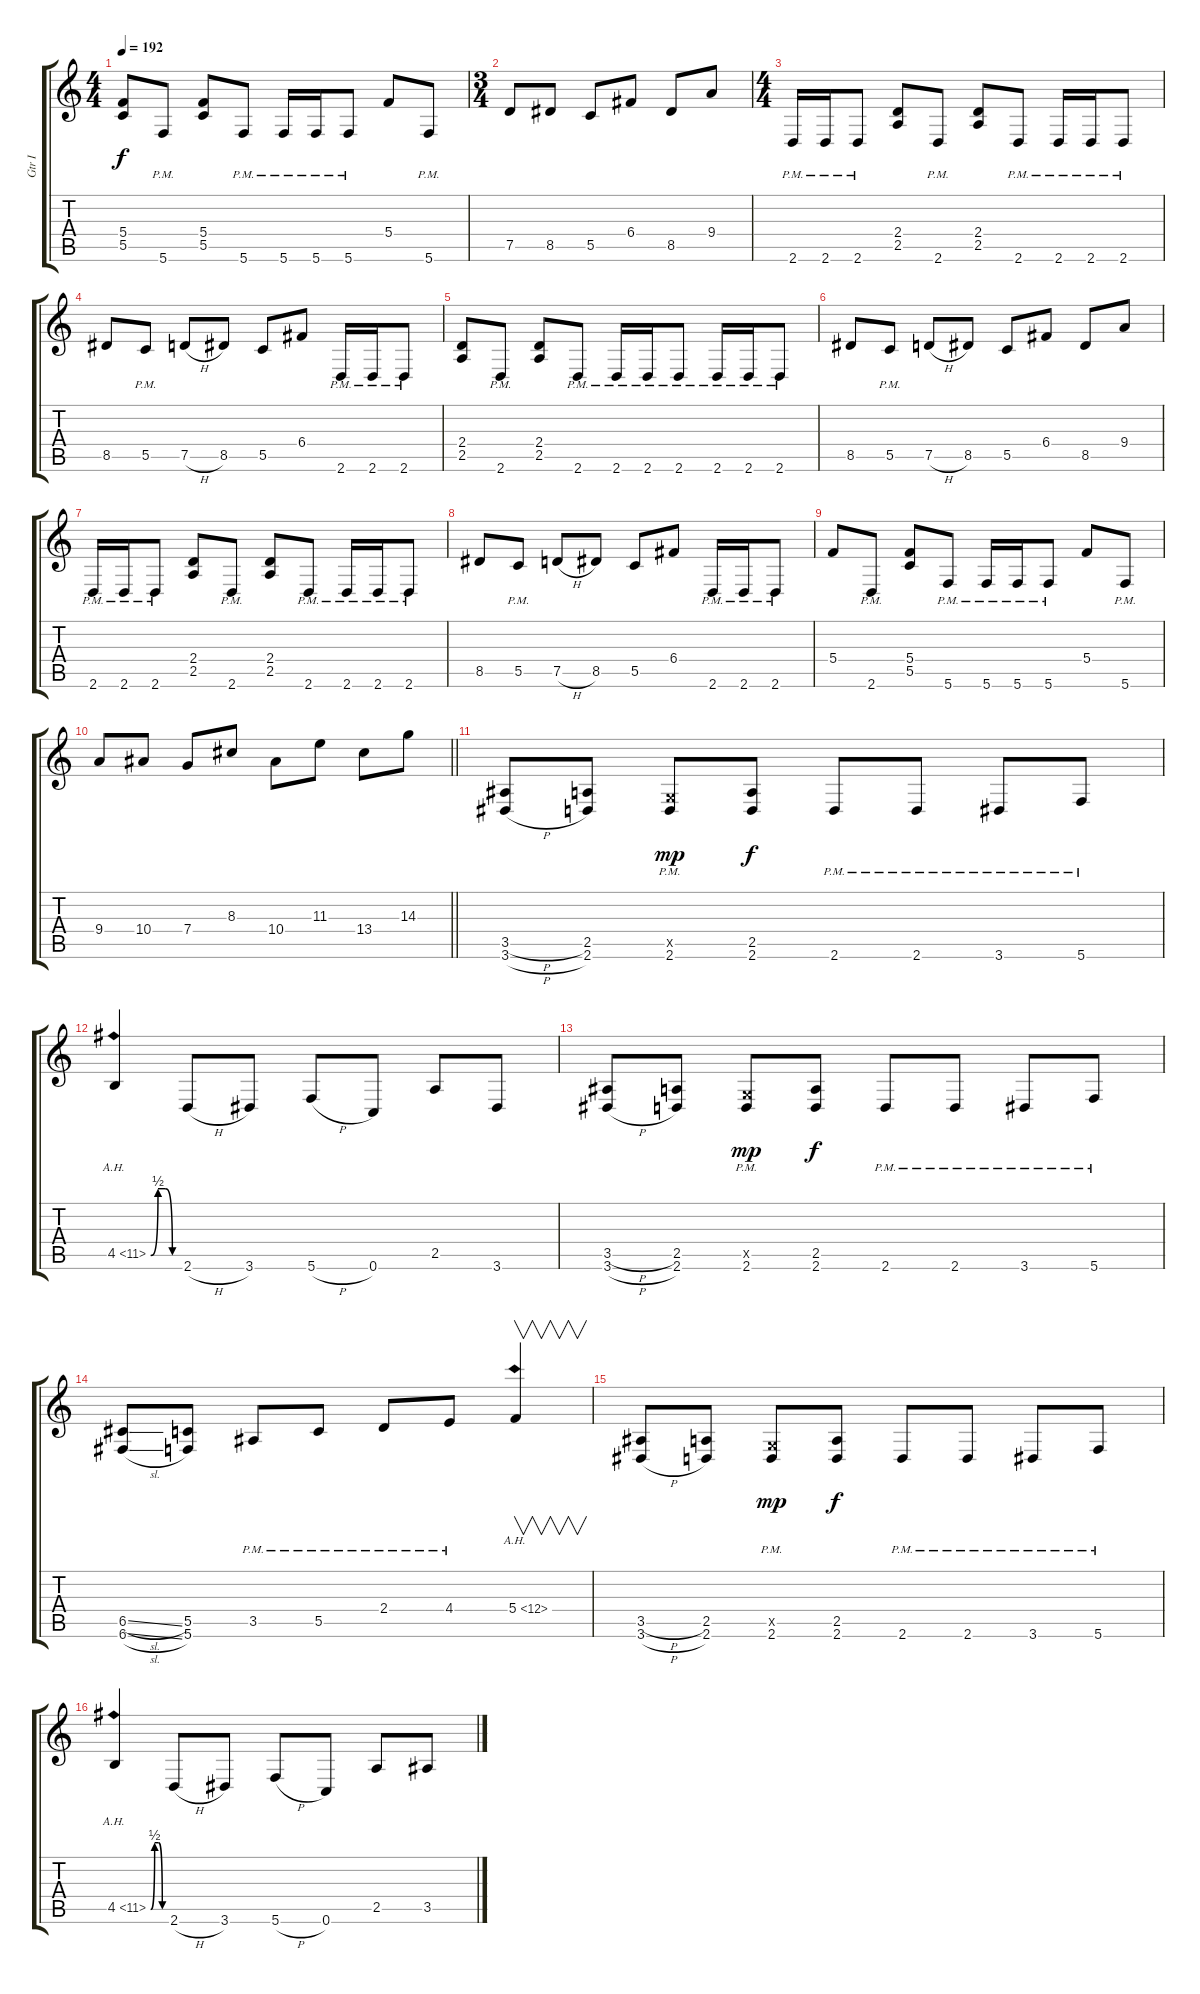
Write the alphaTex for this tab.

\track ("Gtr I" "Gtr I") {instrument distortionguitar}
\staff {score tabs}
\tuning (D4 A3 F3 C3 G2 C2) {hide}
\ts (4 4)
\tempo 192
\clef g2
\ks c
(5.4 5.5).8{dy f} 5.6{pm}.8 (5.4 5.5).8 5.6{pm}.8 5.6{pm}.16 5.6{pm}.16 5.6{pm}.8 5.4.8 5.6{pm}.8 |
\ts (3 4)
7.5.8 8.5.8 5.5.8 6.4.8 8.5.8 9.4.8 |
\ts (4 4)
2.6{pm}.16 2.6{pm}.16 2.6{pm}.8 (2.4 2.5).8 2.6{pm}.8 (2.4 2.5).8 2.6{pm}.8 2.6{pm}.16 2.6{pm}.16 2.6{pm}.8 |
8.5.8 5.5{pm}.8 7.5{h}.8 8.5.8 5.5.8 6.4.8 2.6{pm}.16 2.6{pm}.16 2.6{pm}.8 |
(2.4 2.5).8 2.6{pm}.8 (2.4 2.5).8 2.6{pm}.8 2.6{pm}.16 2.6{pm}.16 2.6{pm}.8 2.6{pm}.16 2.6{pm}.16 2.6{pm}.8 |
8.5.8 5.5{pm}.8 7.5{h}.8 8.5.8 5.5.8 6.4.8 8.5.8 9.4.8 |
2.6{pm}.16 2.6{pm}.16 2.6{pm}.8 (2.4 2.5).8 2.6{pm}.8 (2.4 2.5).8 2.6{pm}.8 2.6{pm}.16 2.6{pm}.16 2.6{pm}.8 |
8.5.8 5.5{pm}.8 7.5{h}.8 8.5.8 5.5.8 6.4.8 2.6{pm}.16 2.6{pm}.16 2.6{pm}.8 |
5.4.8 2.6{pm}.8 (5.4 5.5).8 5.6{pm}.8 5.6{pm}.16 5.6{pm}.16 5.6{pm}.8 5.4.8 5.6{pm}.8 |
\barLineRight lightlight
9.4.8 10.4.8 7.4.8 8.3.8 10.4.8 11.3.8 13.4.8 14.3.8 |
(3.5{h} 3.6{h}).8 (2.5 2.6).8 (0.5{x} 2.6{pm}).8{dy mp} (2.5 2.6).8{dy f} 2.6{pm}.8 2.6{pm}.8 3.6{pm}.8 5.6{pm}.8 |
4.5{be (custom 0 0 15 2 30 2 45 0 60 0) ah 7}.4 2.6{h}.8 3.6.8 5.6{h}.8 0.6.8 2.5.8 3.6.8 |
(3.5{h} 3.6{h}).8 (2.5 2.6).8 (0.5{x} 2.6{pm}).8{dy mp} (2.5 2.6).8{dy f} 2.6{pm}.8 2.6{pm}.8 3.6{pm}.8 5.6{pm}.8 |
(6.5{sl} 6.6{sl}).8 (5.5 5.6).8 3.5{pm}.8 5.5{pm}.8 2.4{pm}.8 4.4{pm}.8 5.4{ah 7}.4{v} |
(3.5{h} 3.6{h}).8 (2.5 2.6).8 (0.5{x} 2.6{pm}).8{dy mp} (2.5 2.6).8{dy f} 2.6{pm}.8 2.6{pm}.8 3.6{pm}.8 5.6{pm}.8 |
4.5{be (custom 0 0 15 2 30 2 45 0 60 0) ah 7}.4 2.6{h}.8 3.6.8 5.6{h}.8 0.6.8 2.5.8 3.5.8
